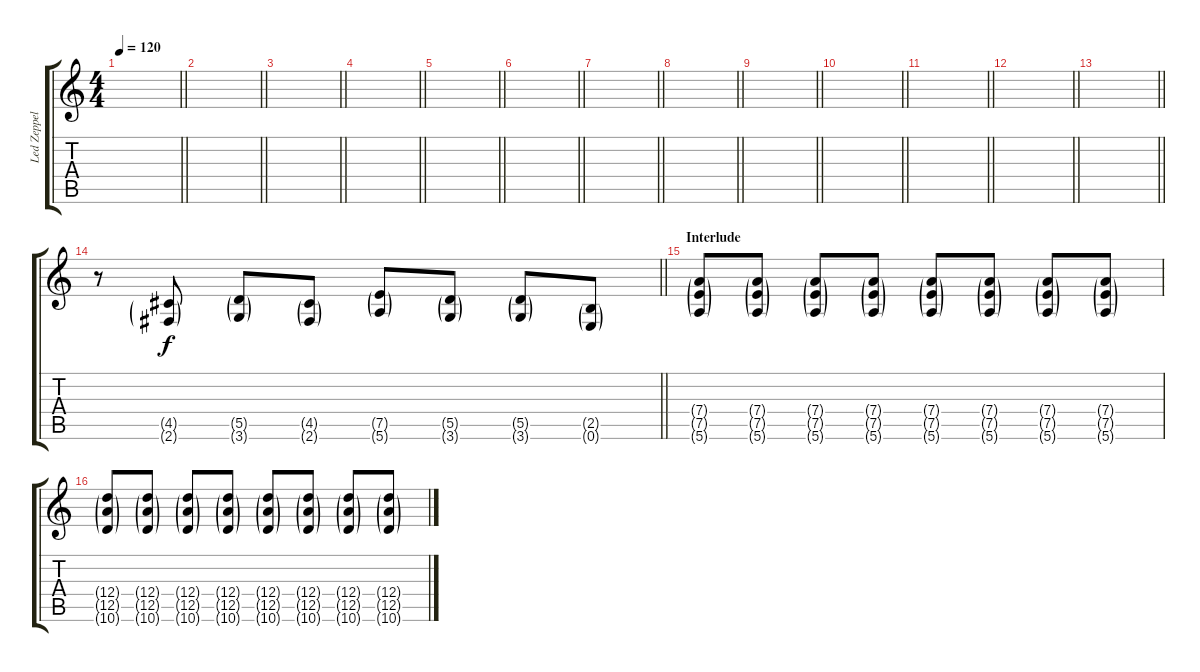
\track ("Led Zeppelin Tuyay(Overdriven)" "Led Zeppel") {instrument overdrivenguitar}
\staff {score tabs}
\tuning (E4 B3 G3 D3 A2 E2) {hide}
\ts (4 4)
\tempo 120
\clef g2
\barLineRight lightlight
\ks c
|
\barLineRight lightlight
|
\barLineRight lightlight
|
\barLineRight lightlight
|
\barLineRight lightlight
|
\barLineRight lightlight
|
\barLineRight lightlight
|
\barLineRight lightlight
|
\barLineRight lightlight
|
\barLineRight lightlight
|
\barLineRight lightlight
|
\barLineRight lightlight
|
\barLineRight lightlight
|
\barLineRight lightlight
r.8 (4.5{g} 2.6{g}).8 (5.5{g} 3.6{g}).8 (4.5{g} 2.6{g}).8 (7.5{g} 5.6{g}).8 (5.5{g} 3.6{g}).8 (5.5{g} 3.6{g}).8 (2.5{g} 0.6{g}).8 |
\section ("" "Interlude")
(7.4{g} 7.5{g} 5.6{g}).8 (7.4{g} 7.5{g} 5.6{g}).8 (7.4{g} 7.5{g} 5.6{g}).8 (7.4{g} 7.5{g} 5.6{g}).8 (7.4{g} 7.5{g} 5.6{g}).8 (7.4{g} 7.5{g} 5.6{g}).8 (7.4{g} 7.5{g} 5.6{g}).8 (7.4{g} 7.5{g} 5.6{g}).8 |
(12.4{g} 12.5{g} 10.6{g}).8 (12.4{g} 12.5{g} 10.6{g}).8 (12.4{g} 12.5{g} 10.6{g}).8 (12.4{g} 12.5{g} 10.6{g}).8 (12.4{g} 12.5{g} 10.6{g}).8 (12.4{g} 12.5{g} 10.6{g}).8 (12.4{g} 12.5{g} 10.6{g}).8 (12.4{g} 12.5{g} 10.6{g}).8
